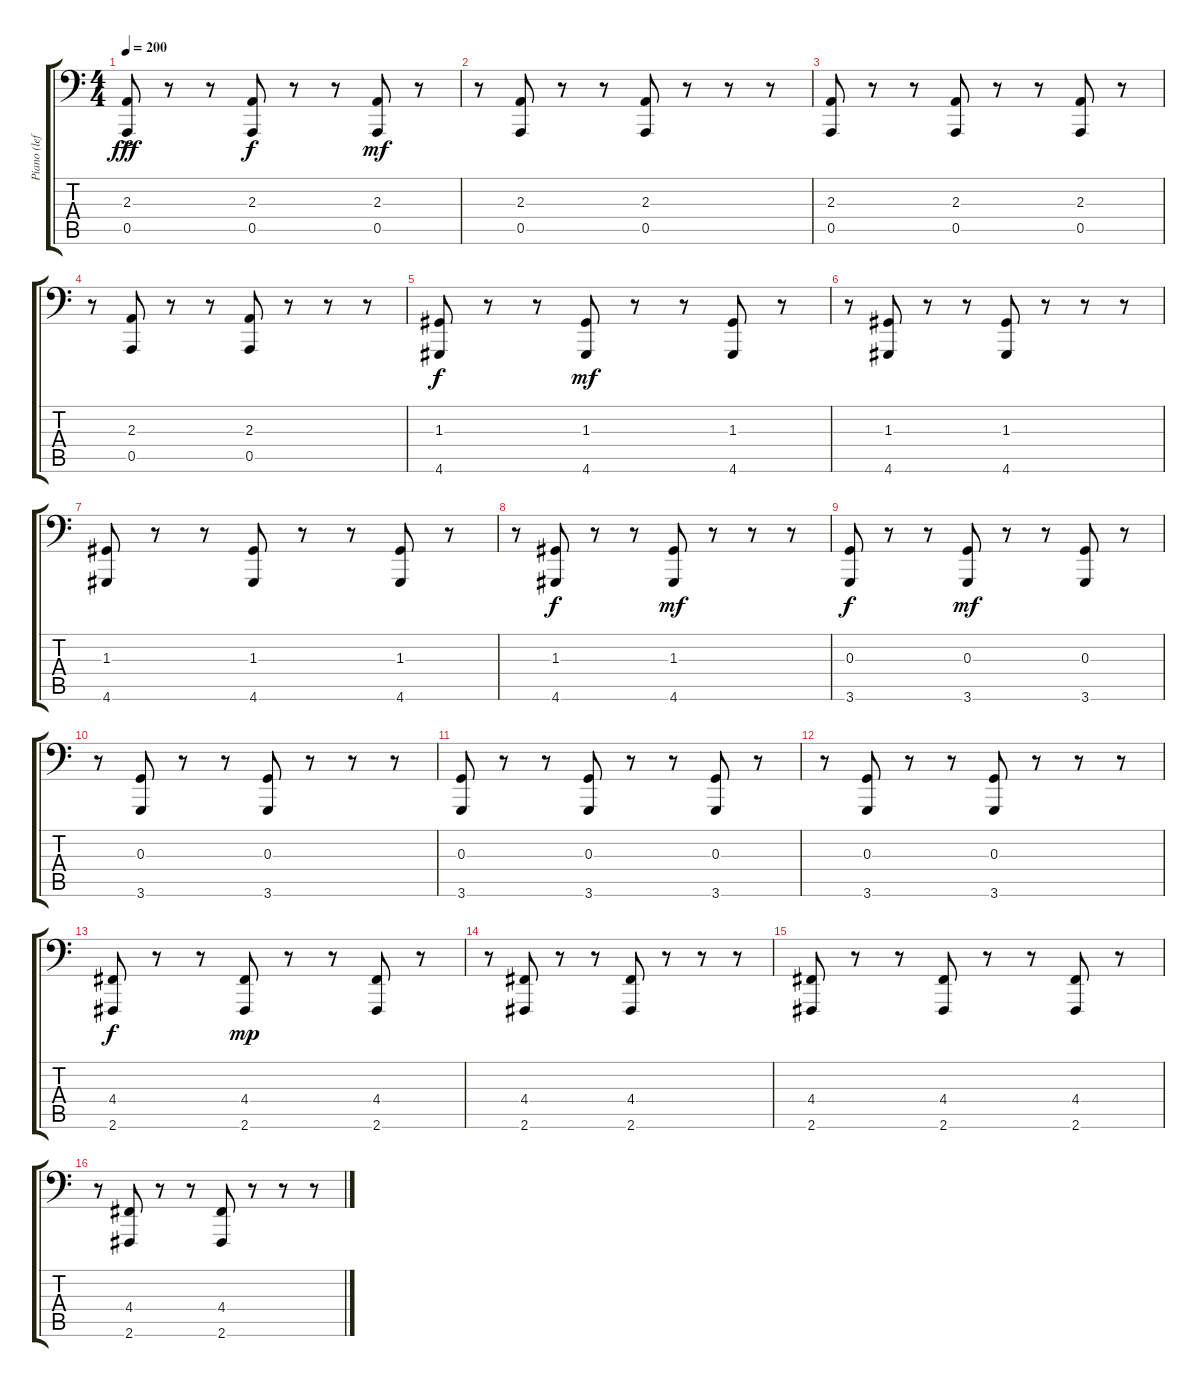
\track ("Piano (left hand)" "Piano (lef") {instrument acousticgrandpiano}
\staff {score tabs}
\tuning (E3 B2 G2 D2 A1 E1) {hide}
\ts (4 4)
\tempo 200
\clef f4
\ks c
(2.3{ac} 0.5{ac}).8{dy fff} r.8 r.8 (2.3 0.5).8{dy f} r.8 r.8 (2.3 0.5).8{dy mf} r.8 |
r.8 (2.3 0.5).8 r.8 r.8 (2.3 0.5).8 r.8 r.8 r.8 |
(2.3 0.5).8 r.8 r.8 (2.3 0.5).8 r.8 r.8 (2.3 0.5).8 r.8 |
r.8 (2.3 0.5).8 r.8 r.8 (2.3 0.5).8 r.8 r.8 r.8 |
(1.3 4.6).8{dy f} r.8 r.8 (1.3 4.6).8{dy mf} r.8 r.8 (1.3 4.6).8 r.8 |
r.8 (1.3 4.6).8 r.8 r.8 (1.3 4.6).8 r.8 r.8 r.8 |
(1.3 4.6).8 r.8 r.8 (1.3 4.6).8 r.8 r.8 (1.3 4.6).8 r.8 |
r.8 (1.3 4.6).8{dy f} r.8 r.8 (1.3 4.6).8{dy mf} r.8 r.8 r.8 |
(0.3 3.6).8{dy f} r.8 r.8 (0.3 3.6).8{dy mf} r.8 r.8 (0.3 3.6).8 r.8 |
r.8 (0.3 3.6).8 r.8 r.8 (0.3 3.6).8 r.8 r.8 r.8 |
(0.3 3.6).8 r.8 r.8 (0.3 3.6).8 r.8 r.8 (0.3 3.6).8 r.8 |
r.8 (0.3 3.6).8 r.8 r.8 (0.3 3.6).8 r.8 r.8 r.8 |
(4.4 2.6).8{dy f} r.8 r.8 (4.4 2.6).8{dy mp} r.8 r.8 (4.4 2.6).8 r.8 |
r.8 (4.4 2.6).8 r.8 r.8 (4.4 2.6).8 r.8 r.8 r.8 |
(4.4 2.6).8 r.8 r.8 (4.4 2.6).8 r.8 r.8 (4.4 2.6).8 r.8 |
r.8 (4.4 2.6).8 r.8 r.8 (4.4 2.6).8 r.8 r.8 r.8
